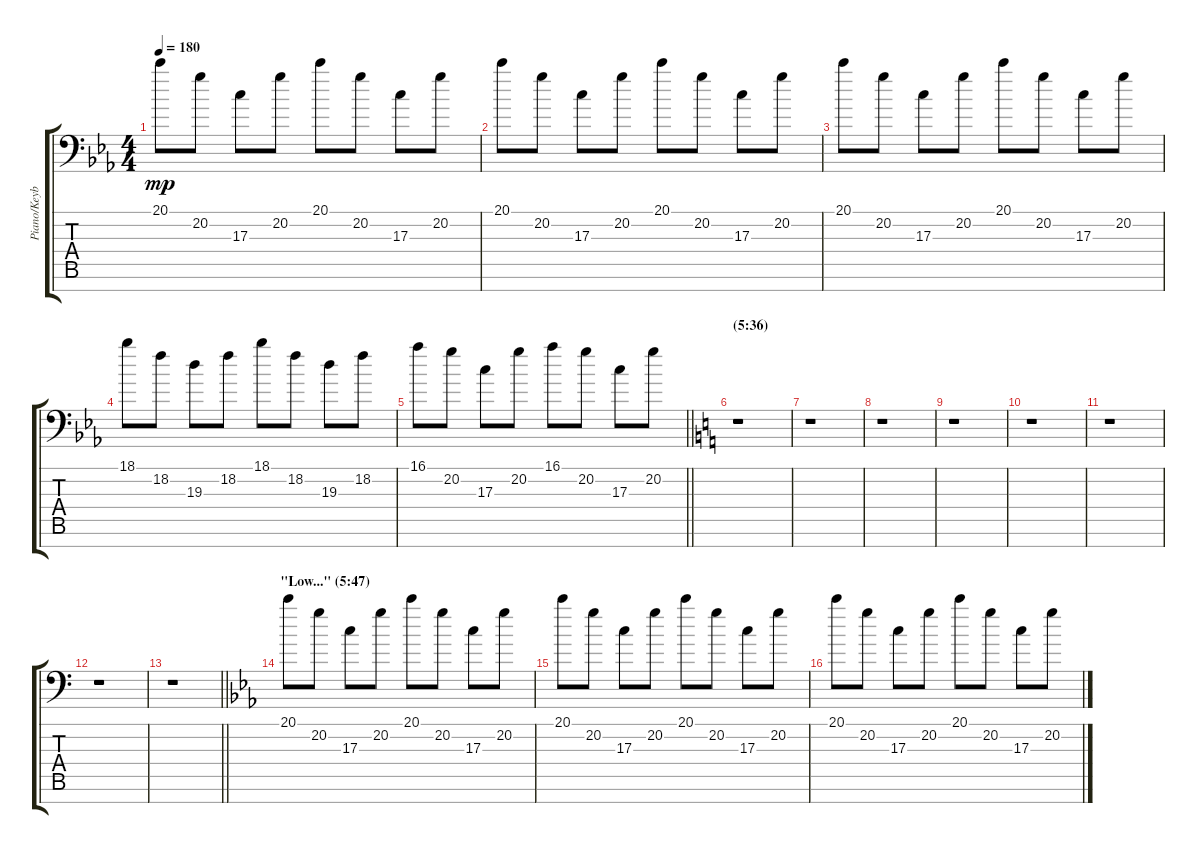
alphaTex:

\track ("Piano/Keyboard" "Piano/Keyb") {instrument acousticgrandpiano}
\staff {score tabs}
\tuning (E4 B3 G3 D3 A1 E1 B0) {hide}
\ts (4 4)
\tempo 180
\clef f4
\ks cminor
20.1.8{dy mp} 20.2.8 17.3.8 20.2.8 20.1.8 20.2.8 17.3.8 20.2.8 |
20.1.8 20.2.8 17.3.8 20.2.8 20.1.8 20.2.8 17.3.8 20.2.8 |
20.1.8 20.2.8 17.3.8 20.2.8 20.1.8 20.2.8 17.3.8 20.2.8 |
18.1.8 18.2.8 19.3.8 18.2.8 18.1.8 18.2.8 19.3.8 18.2.8 |
\barLineRight lightlight
16.1.8 20.2.8 17.3.8 20.2.8 16.1.8 20.2.8 17.3.8 20.2.8 |
\section ("" "(5:36)")
\ks c
r.1 |
r.1 |
r.1 |
r.1 |
r.1 |
r.1 |
r.1 |
\barLineRight lightlight
r.1 |
\section ("" "\"Low...\" (5:47)")
\ks cminor
20.1.8{balance 12} 20.2.8 17.3.8 20.2.8 20.1.8 20.2.8 17.3.8 20.2.8 |
20.1.8 20.2.8 17.3.8 20.2.8 20.1.8 20.2.8 17.3.8 20.2.8 |
20.1.8 20.2.8 17.3.8 20.2.8 20.1.8 20.2.8 17.3.8 20.2.8
